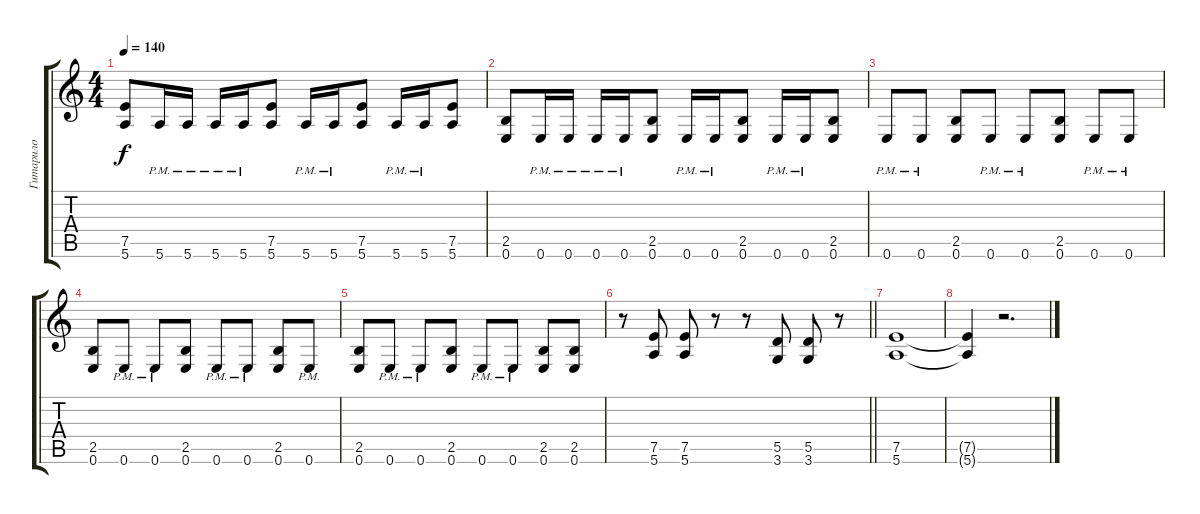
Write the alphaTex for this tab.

\track ("Гитарило" "Гитарило") {instrument overdrivenguitar}
\staff {score tabs}
\tuning (E4 B3 G3 D3 A2 E2) {hide}
\ts (4 4)
\tempo 140
\clef g2
\ks c
(7.5 5.6).8{dy f} 5.6{pm}.16 5.6{pm}.16 5.6{pm}.16 5.6{pm}.16 (7.5 5.6).8 5.6{pm}.16 5.6{pm}.16 (7.5 5.6).8 5.6{pm}.16 5.6{pm}.16 (7.5 5.6).8 |
(2.5 0.6).8 0.6{pm}.16 0.6{pm}.16 0.6{pm}.16 0.6{pm}.16 (2.5 0.6).8 0.6{pm}.16 0.6{pm}.16 (2.5 0.6).8 0.6{pm}.16 0.6{pm}.16 (2.5 0.6).8 |
0.6{pm}.8 0.6{pm}.8 (2.5 0.6).8 0.6{pm}.8 0.6{pm}.8 (2.5 0.6).8 0.6{pm}.8 0.6{pm}.8 |
(2.5 0.6).8 0.6{pm}.8 0.6{pm}.8 (2.5 0.6).8 0.6{pm}.8 0.6{pm}.8 (2.5 0.6).8 0.6{pm}.8 |
(2.5 0.6).8 0.6{pm}.8 0.6{pm}.8 (2.5 0.6).8 0.6{pm}.8 0.6{pm}.8 (2.5 0.6).8 (2.5 0.6).8 |
\barLineRight lightlight
r.8 (7.5 5.6).8 (7.5 5.6).8 r.8 r.8 (5.5 3.6).8 (5.5 3.6).8 r.8 |
(7.5 5.6).1 |
(7.5{t} 5.6{t}).4 r.2{d}
